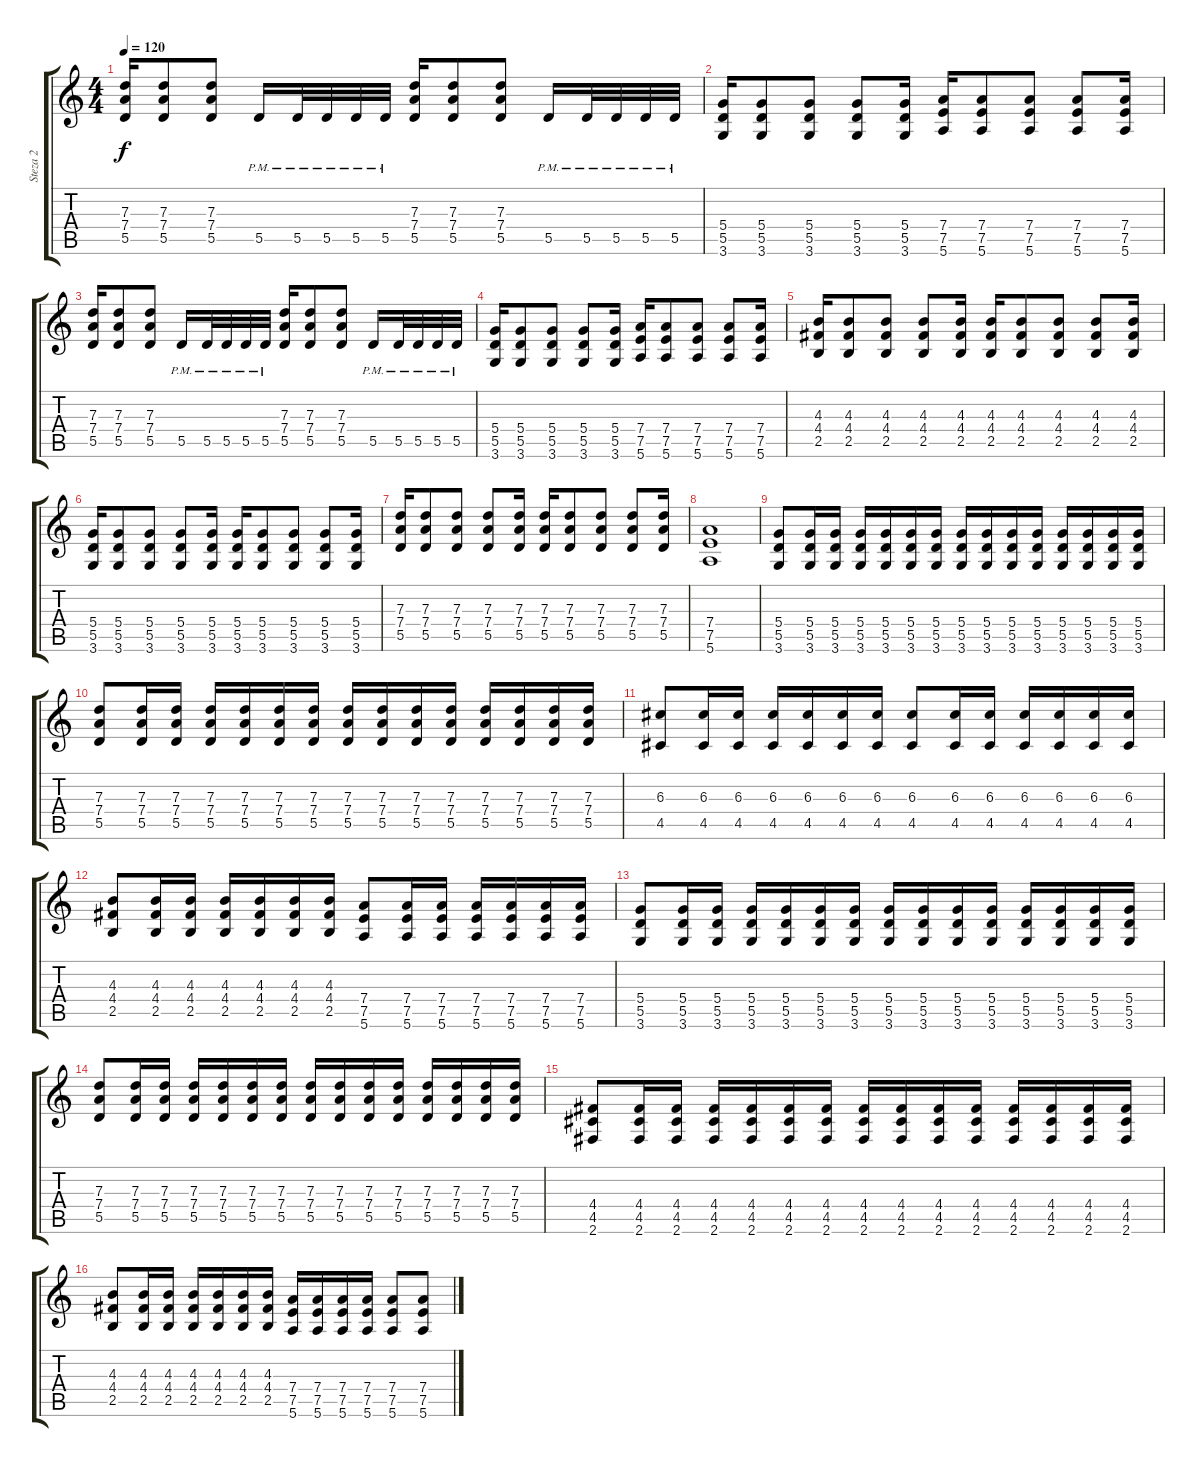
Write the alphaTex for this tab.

\track ("Steza 2" "Steza 2") {instrument distortionguitar}
\staff {score tabs}
\tuning (E4 B3 G3 D3 A2 E2) {hide}
\ts (4 4)
\tempo 120
\clef g2
\ks c
(7.3 7.4 5.5).16{dy f} (7.3 7.4 5.5).8 (7.3 7.4 5.5).8 5.5{pm}.16 5.5{pm}.32 5.5{pm}.32 5.5{pm}.32 5.5{pm}.32 (7.3 7.4 5.5).16 (7.3 7.4 5.5).8 (7.3 7.4 5.5).8 5.5{pm}.16 5.5{pm}.32 5.5{pm}.32 5.5{pm}.32 5.5{pm}.32 |
(5.4 5.5 3.6).16 (5.4 5.5 3.6).8 (5.4 5.5 3.6).8 (5.4 5.5 3.6).8 (5.4 5.5 3.6).16 (7.4 7.5 5.6).16 (7.4 7.5 5.6).8 (7.4 7.5 5.6).8 (7.4 7.5 5.6).8 (7.4 7.5 5.6).16 |
(7.3 7.4 5.5).16 (7.3 7.4 5.5).8 (7.3 7.4 5.5).8 5.5{pm}.16 5.5{pm}.32 5.5{pm}.32 5.5{pm}.32 5.5{pm}.32 (7.3 7.4 5.5).16 (7.3 7.4 5.5).8 (7.3 7.4 5.5).8 5.5{pm}.16 5.5{pm}.32 5.5{pm}.32 5.5{pm}.32 5.5{pm}.32 |
(5.4 5.5 3.6).16 (5.4 5.5 3.6).8 (5.4 5.5 3.6).8 (5.4 5.5 3.6).8 (5.4 5.5 3.6).16 (7.4 7.5 5.6).16 (7.4 7.5 5.6).8 (7.4 7.5 5.6).8 (7.4 7.5 5.6).8 (7.4 7.5 5.6).16 |
(4.3 4.4 2.5).16 (4.3 4.4 2.5).8 (4.3 4.4 2.5).8 (4.3 4.4 2.5).8 (4.3 4.4 2.5).16 (4.3 4.4 2.5).16 (4.3 4.4 2.5).8 (4.3 4.4 2.5).8 (4.3 4.4 2.5).8 (4.3 4.4 2.5).16 |
(5.4 5.5 3.6).16 (5.4 5.5 3.6).8 (5.4 5.5 3.6).8 (5.4 5.5 3.6).8 (5.4 5.5 3.6).16 (5.4 5.5 3.6).16 (5.4 5.5 3.6).8 (5.4 5.5 3.6).8 (5.4 5.5 3.6).8 (5.4 5.5 3.6).16 |
(7.3 7.4 5.5).16 (7.3 7.4 5.5).8 (7.3 7.4 5.5).8 (7.3 7.4 5.5).8 (7.3 7.4 5.5).16 (7.3 7.4 5.5).16 (7.3 7.4 5.5).8 (7.3 7.4 5.5).8 (7.3 7.4 5.5).8 (7.3 7.4 5.5).16 |
(7.4 7.5 5.6).1 |
(5.4 5.5 3.6).8 (5.4 5.5 3.6).16 (5.4 5.5 3.6).16 (5.4 5.5 3.6).16 (5.4 5.5 3.6).16 (5.4 5.5 3.6).16 (5.4 5.5 3.6).16 (5.4 5.5 3.6).16 (5.4 5.5 3.6).16 (5.4 5.5 3.6).16 (5.4 5.5 3.6).16 (5.4 5.5 3.6).16 (5.4 5.5 3.6).16 (5.4 5.5 3.6).16 (5.4 5.5 3.6).16 |
(7.3 7.4 5.5).8 (7.3 7.4 5.5).16 (7.3 7.4 5.5).16 (7.3 7.4 5.5).16 (7.3 7.4 5.5).16 (7.3 7.4 5.5).16 (7.3 7.4 5.5).16 (7.3 7.4 5.5).16 (7.3 7.4 5.5).16 (7.3 7.4 5.5).16 (7.3 7.4 5.5).16 (7.3 7.4 5.5).16 (7.3 7.4 5.5).16 (7.3 7.4 5.5).16 (7.3 7.4 5.5).16 |
(6.3 4.5).8 (6.3 4.5).16 (6.3 4.5).16 (6.3 4.5).16 (6.3 4.5).16 (6.3 4.5).16 (6.3 4.5).16 (6.3 4.5).8 (6.3 4.5).16 (6.3 4.5).16 (6.3 4.5).16 (6.3 4.5).16 (6.3 4.5).16 (6.3 4.5).16 |
(4.3 4.4 2.5).8 (4.3 4.4 2.5).16 (4.3 4.4 2.5).16 (4.3 4.4 2.5).16 (4.3 4.4 2.5).16 (4.3 4.4 2.5).16 (4.3 4.4 2.5).16 (7.4 7.5 5.6).8 (7.4 7.5 5.6).16 (7.4 7.5 5.6).16 (7.4 7.5 5.6).16 (7.4 7.5 5.6).16 (7.4 7.5 5.6).16 (7.4 7.5 5.6).16 |
(5.4 5.5 3.6).8 (5.4 5.5 3.6).16 (5.4 5.5 3.6).16 (5.4 5.5 3.6).16 (5.4 5.5 3.6).16 (5.4 5.5 3.6).16 (5.4 5.5 3.6).16 (5.4 5.5 3.6).16 (5.4 5.5 3.6).16 (5.4 5.5 3.6).16 (5.4 5.5 3.6).16 (5.4 5.5 3.6).16 (5.4 5.5 3.6).16 (5.4 5.5 3.6).16 (5.4 5.5 3.6).16 |
(7.3 7.4 5.5).8 (7.3 7.4 5.5).16 (7.3 7.4 5.5).16 (7.3 7.4 5.5).16 (7.3 7.4 5.5).16 (7.3 7.4 5.5).16 (7.3 7.4 5.5).16 (7.3 7.4 5.5).16 (7.3 7.4 5.5).16 (7.3 7.4 5.5).16 (7.3 7.4 5.5).16 (7.3 7.4 5.5).16 (7.3 7.4 5.5).16 (7.3 7.4 5.5).16 (7.3 7.4 5.5).16 |
(4.4 4.5 2.6).8 (4.4 4.5 2.6).16 (4.4 4.5 2.6).16 (4.4 4.5 2.6).16 (4.4 4.5 2.6).16 (4.4 4.5 2.6).16 (4.4 4.5 2.6).16 (4.4 4.5 2.6).16 (4.4 4.5 2.6).16 (4.4 4.5 2.6).16 (4.4 4.5 2.6).16 (4.4 4.5 2.6).16 (4.4 4.5 2.6).16 (4.4 4.5 2.6).16 (4.4 4.5 2.6).16 |
(4.3 4.4 2.5).8 (4.3 4.4 2.5).16 (4.3 4.4 2.5).16 (4.3 4.4 2.5).16 (4.3 4.4 2.5).16 (4.3 4.4 2.5).16 (4.3 4.4 2.5).16 (7.4 7.5 5.6).16 (7.4 7.5 5.6).16 (7.4 7.5 5.6).16 (7.4 7.5 5.6).16 (7.4 7.5 5.6).8 (7.4 7.5 5.6).8
